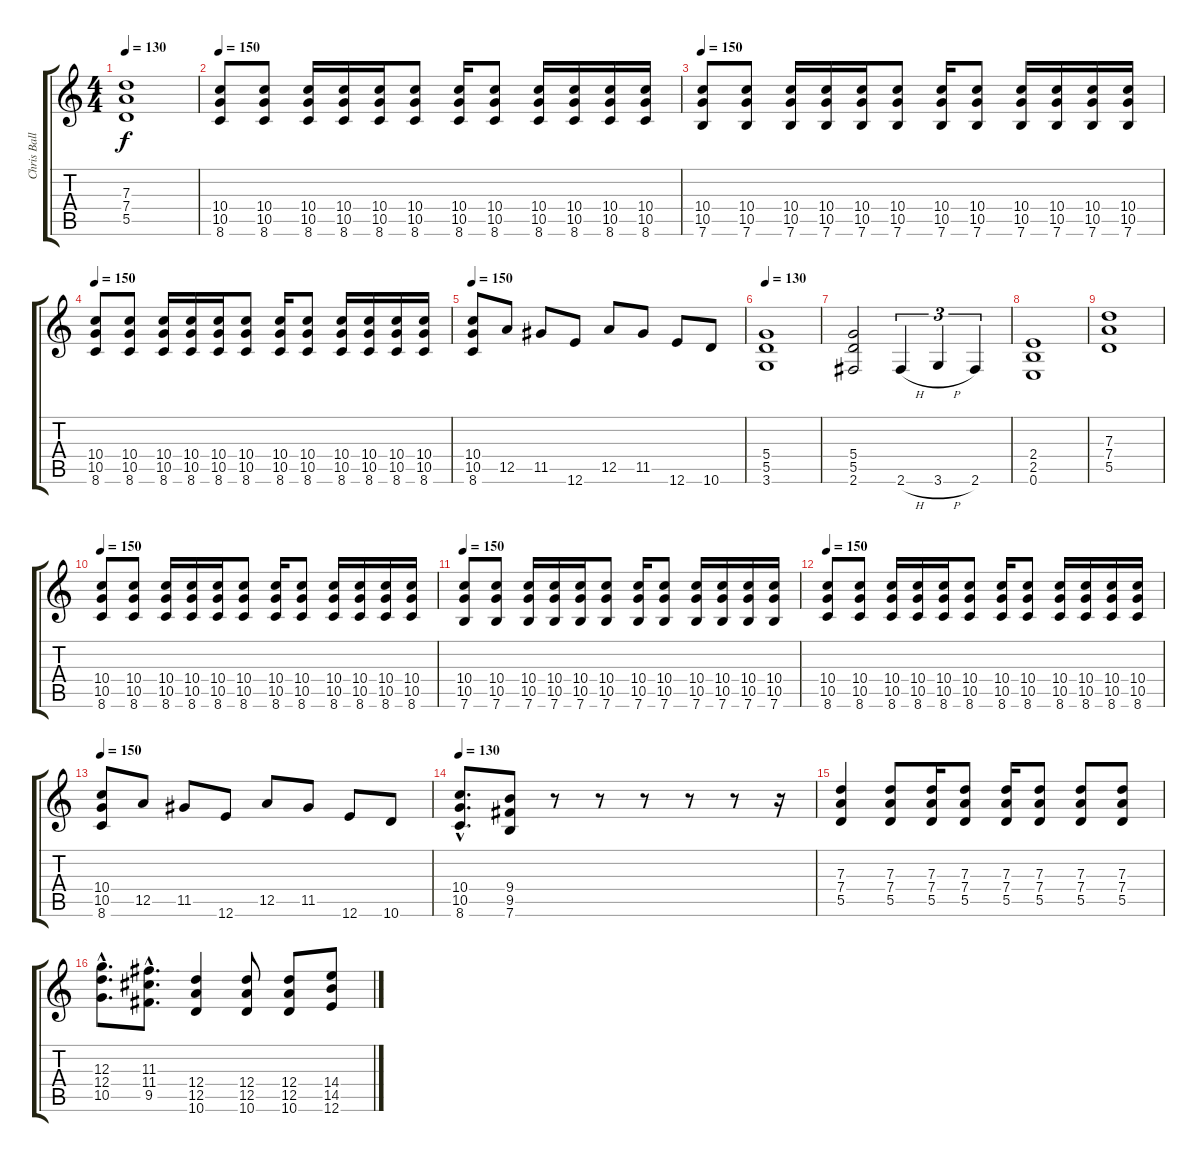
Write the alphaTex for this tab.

\track ("Chris Ballard (Lead Guitar)" "Chris Ball") {instrument distortionguitar}
\staff {score tabs}
\tuning (E4 B3 G3 D3 A2 E2) {hide}
\ts (4 4)
\tempo 130
\clef g2
\ks c
(7.3 7.4 5.5).1{dy f} |
\tempo 150
(10.4 10.5 8.6).8 (10.4 10.5 8.6).8 (10.4 10.5 8.6).16 (10.4 10.5 8.6).16 (10.4 10.5 8.6).16 (10.4 10.5 8.6).8 (10.4 10.5 8.6).16 (10.4 10.5 8.6).8 (10.4 10.5 8.6).16 (10.4 10.5 8.6).16 (10.4 10.5 8.6).16 (10.4 10.5 8.6).16 |
\tempo 150
(10.4 10.5 7.6).8 (10.4 10.5 7.6).8 (10.4 10.5 7.6).16 (10.4 10.5 7.6).16 (10.4 10.5 7.6).16 (10.4 10.5 7.6).8 (10.4 10.5 7.6).16 (10.4 10.5 7.6).8 (10.4 10.5 7.6).16 (10.4 10.5 7.6).16 (10.4 10.5 7.6).16 (10.4 10.5 7.6).16 |
\tempo 150
(10.4 10.5 8.6).8 (10.4 10.5 8.6).8 (10.4 10.5 8.6).16 (10.4 10.5 8.6).16 (10.4 10.5 8.6).16 (10.4 10.5 8.6).8 (10.4 10.5 8.6).16 (10.4 10.5 8.6).8 (10.4 10.5 8.6).16 (10.4 10.5 8.6).16 (10.4 10.5 8.6).16 (10.4 10.5 8.6).16 |
\tempo 150
(10.4 10.5 8.6).8 12.5.8 11.5.8 12.6.8 12.5.8 11.5.8 12.6.8 10.6.8 |
\tempo 130
(5.4 5.5 3.6).1 |
(5.4 5.5 2.6).2 2.6{h}.4{tu (3 2)} 3.6{h}.4{tu (3 2)} 2.6.4{tu (3 2)} |
(2.4 2.5 0.6).1 |
(7.3 7.4 5.5).1 |
\tempo 150
(10.4 10.5 8.6).8 (10.4 10.5 8.6).8 (10.4 10.5 8.6).16 (10.4 10.5 8.6).16 (10.4 10.5 8.6).16 (10.4 10.5 8.6).8 (10.4 10.5 8.6).16 (10.4 10.5 8.6).8 (10.4 10.5 8.6).16 (10.4 10.5 8.6).16 (10.4 10.5 8.6).16 (10.4 10.5 8.6).16 |
\tempo 150
(10.4 10.5 7.6).8 (10.4 10.5 7.6).8 (10.4 10.5 7.6).16 (10.4 10.5 7.6).16 (10.4 10.5 7.6).16 (10.4 10.5 7.6).8 (10.4 10.5 7.6).16 (10.4 10.5 7.6).8 (10.4 10.5 7.6).16 (10.4 10.5 7.6).16 (10.4 10.5 7.6).16 (10.4 10.5 7.6).16 |
\tempo 150
(10.4 10.5 8.6).8 (10.4 10.5 8.6).8 (10.4 10.5 8.6).16 (10.4 10.5 8.6).16 (10.4 10.5 8.6).16 (10.4 10.5 8.6).8 (10.4 10.5 8.6).16 (10.4 10.5 8.6).8 (10.4 10.5 8.6).16 (10.4 10.5 8.6).16 (10.4 10.5 8.6).16 (10.4 10.5 8.6).16 |
\tempo 150
(10.4 10.5 8.6).8 12.5.8 11.5.8 12.6.8 12.5.8 11.5.8 12.6.8 10.6.8 |
\tempo 130
(10.4{hac} 10.5{hac} 8.6{hac}).8{d} (9.4 9.5 7.6).8 r.8 r.8 r.8 r.8 r.8 r.16 |
(7.3 7.4 5.5).4 (7.3 7.4 5.5).8 (7.3 7.4 5.5).16 (7.3 7.4 5.5).8 (7.3 7.4 5.5).16 (7.3 7.4 5.5).8 (7.3 7.4 5.5).8 (7.3 7.4 5.5).8 |
(12.3{hac} 12.4{hac} 10.5{hac}).8{d} (11.3{hac} 11.4{hac} 9.5{hac}).8{d} (12.4 12.5 10.6).4 (12.4 12.5 10.6).8 (12.4 12.5 10.6).8 (14.4 14.5 12.6).8
